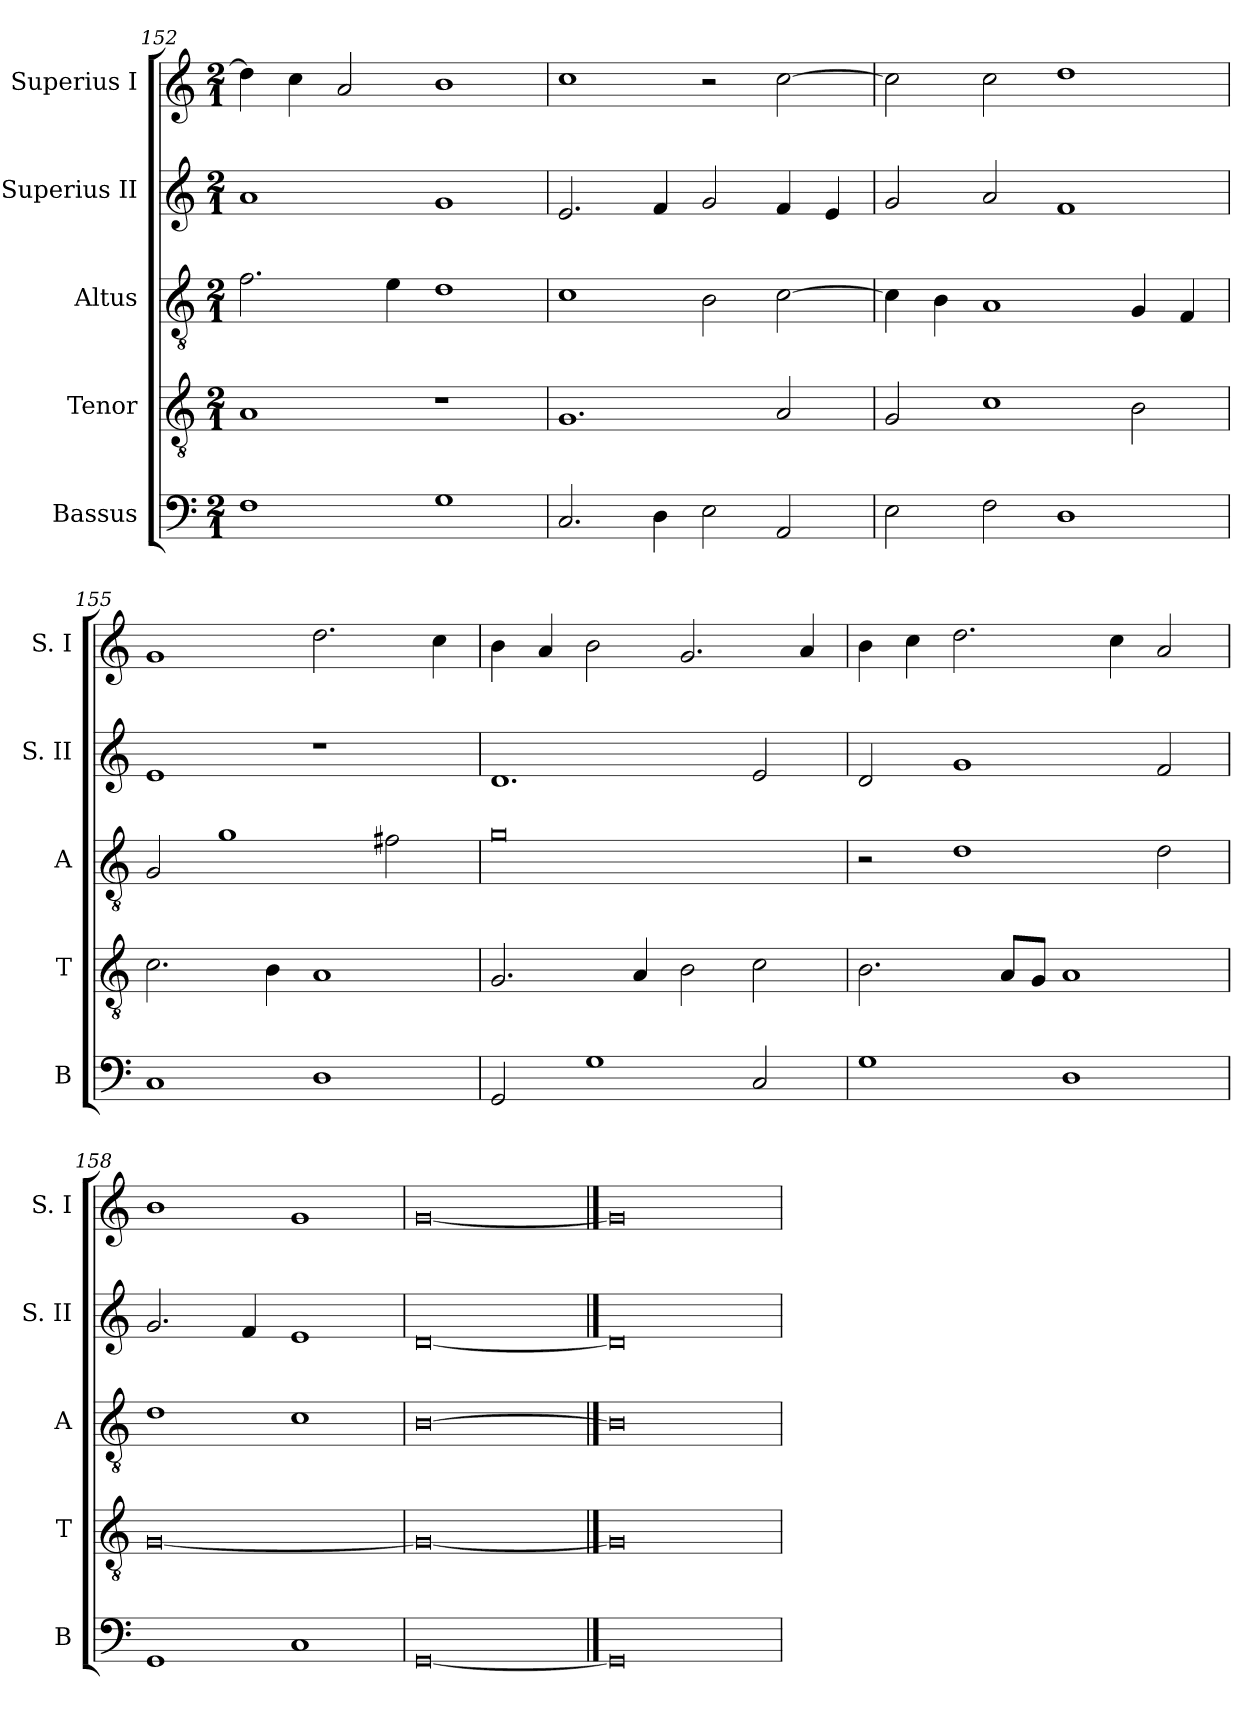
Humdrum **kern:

**kern	**kern	**kern	**kern	**kern
*part5	*part4	*part3	*part2	*part1
*staff5	*staff4	*staff3	*staff2	*staff1
*I"Bassus	*I"Tenor	*I"Altus	*I"Superius II	*I"Superius I
*I'B	*I'T	*I'A	*I'S. II	*I'S. I
*clefF4	*clefGv2	*clefGv2	*clefG2	*clefG2
*k[]	*k[]	*k[]	*k[]	*k[]
*C:	*C:	*C:	*C:	*C:
*M2/1	*M2/1	*M2/1	*M2/1	*M2/1
=152	=152	=152	=152	=152
1F	1A	2.f	1a	4dd]
.	.	.	.	4cc
.	.	.	.	2a
.	.	4e	.	.
1G	1r	1d	1g	1b
=153	=153	=153	=153	=153
2.C	1.G	1c	2.e	1cc
4D	.	.	4f	.
2E	.	2B	2g	2r
2AA	2A	[2c	4f	[2cc
.	.	.	4e	.
=154	=154	=154	=154	=154
2E	2G	4c]	2g	2cc]
.	.	4B	.	.
2F	1c	1A	2a	2cc
1D	.	.	1f	1dd
.	2B	4G	.	.
.	.	4F	.	.
=155	=155	=155	=155	=155
1C	2.c	2G	1e	1g
.	.	1g	.	.
.	4B	.	.	.
1D	1A	.	1r	2.dd
.	.	2f#X	.	.
.	.	.	.	4cc
=156	=156	=156	=156	=156
2GG	2.G	0g	1.d	4b
.	.	.	.	4a
1G	.	.	.	2b
.	4A	.	.	.
.	2B	.	.	2.g
2C	2c	.	2e	.
.	.	.	.	4a
=157	=157	=157	=157	=157
1G	2.B	2r	2d	4b
.	.	.	.	4cc
.	.	1d	1g	2.dd
.	8AL	.	.	.
.	8GJ	.	.	.
1D	1A	.	.	.
.	.	.	.	4cc
.	.	2d	2f	2a
=158	=158	=158	=158	=158
1GG	[0G	1d	2.g	1b
.	.	.	4f	.
1C	.	1c	1e	1g
=159	=159	=159	=159	=159
[0GG	0G_	[0B	[0d	[0g
==160	==160	==160	==160	==160
0GG]	0G]	0B]	0d]	0g]
=	=	=	=	=
*-	*-	*-	*-	*-
